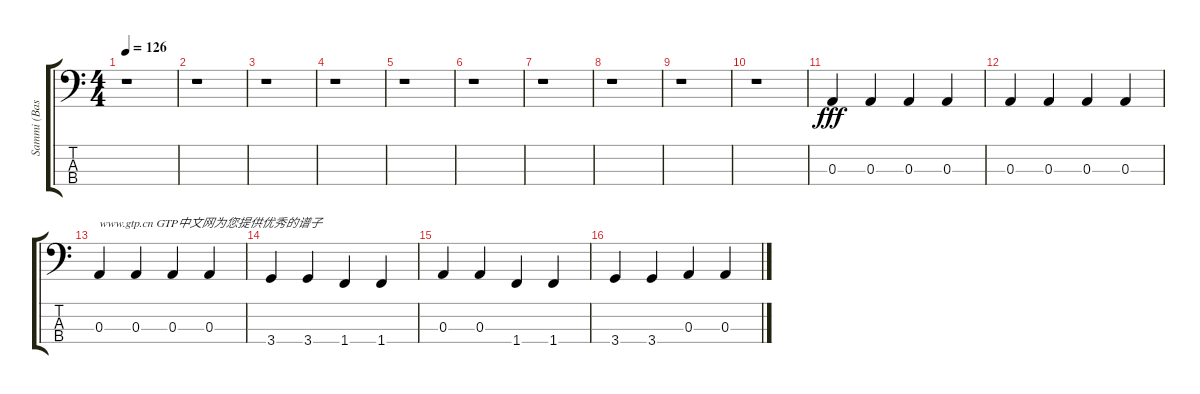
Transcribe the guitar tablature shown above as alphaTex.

\track ("Sammi (Bass Guitar)" "Sammi (Bas") {instrument electricbassfinger}
\staff {score tabs}
\tuning (G2 D2 A1 E1) {hide}
\ts (4 4)
\tempo 126
\clef f4
\ks c
r.1{dy fff instrument electricbassfinger} |
r.1 |
r.1 |
r.1 |
r.1 |
r.1 |
r.1 |
r.1 |
r.1 |
r.1 |
0.3.4 0.3.4 0.3.4 0.3.4 |
0.3.4 0.3.4 0.3.4 0.3.4 |
0.3.4{txt "www.gtp.cn GTP中文网为您提供优秀的谱子"} 0.3.4 0.3.4 0.3.4 |
3.4.4 3.4.4 1.4.4 1.4.4 |
0.3.4 0.3.4 1.4.4 1.4.4 |
3.4.4 3.4.4 0.3.4 0.3.4
